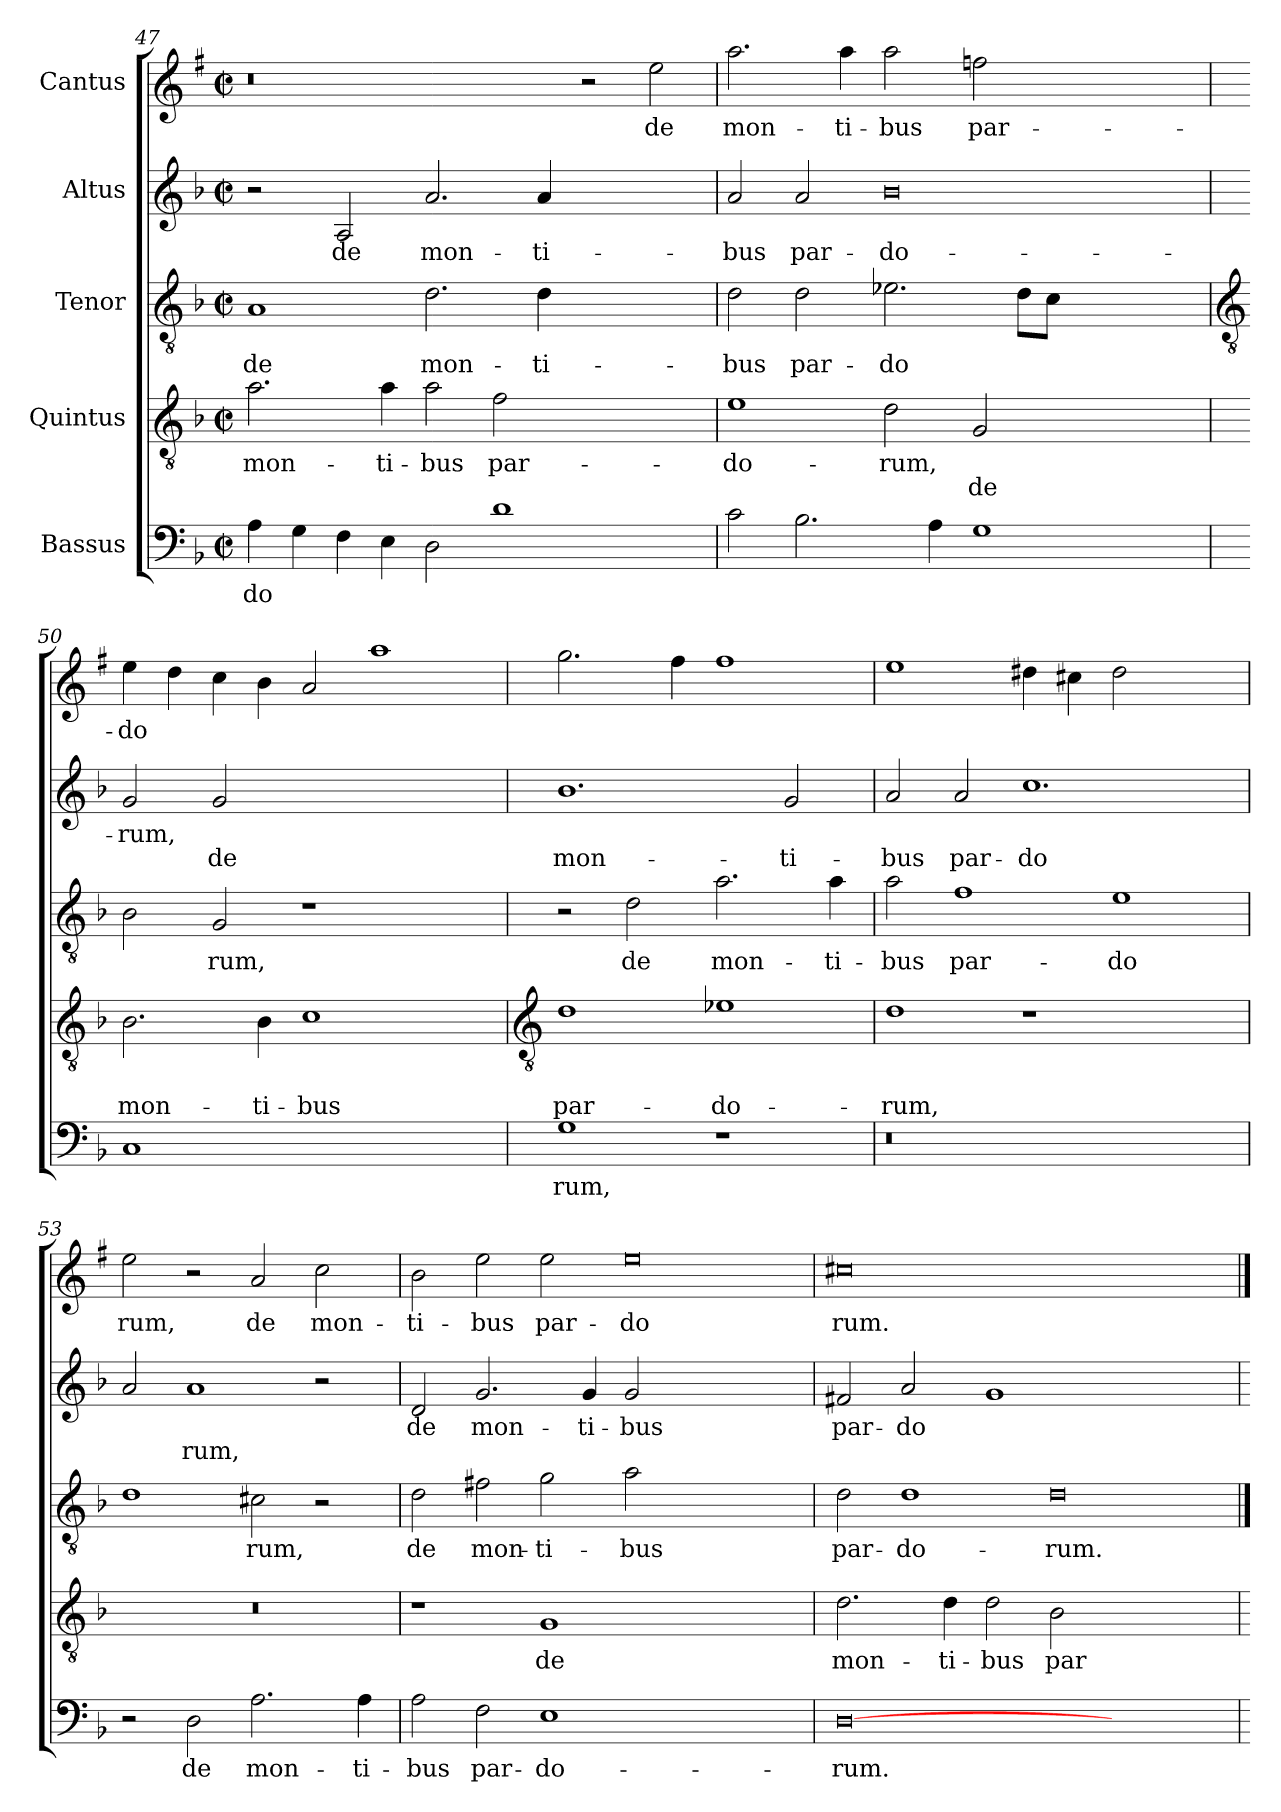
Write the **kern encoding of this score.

**kern	**text	**kern	**text	**text	**kern	**text	**kern	**text	**text	**kern	**text
*part5	*part5	*part4	*part4	*part4	*part3	*part3	*part2	*part2	*part2	*part1	*part1
*staff5	*staff5	*staff4	*staff4	*staff4	*staff3	*staff3	*staff2	*staff2	*staff2	*staff1	*staff1
*I"Bassus	*	*I"Quintus	*	*	*I"Tenor	*	*I"Altus	*	*	*I"Cantus	*
*clefF4	*	*clefGv2	*	*	*clefGv2	*	*clefG2	*	*	*clefG2	*
*	*	*	*	*	*	*	*	*	*	*ITrd1c2	*
*k[b-]	*	*k[b-]	*	*	*k[b-]	*	*k[b-]	*	*	*k[b-]	*
*F:	*	*F:	*	*	*F:	*	*F:	*	*	*F:	*
*M4/2	*	*M4/2	*	*	*M4/2	*	*M4/2	*	*	*M4/2	*
*met(c|)	*	*met(c|)	*	*	*met(c|)	*	*met(c|)	*	*	*met(c|)	*
=47	=47	=47	=47	=47	=47	=47	=47	=47	=47	=47	=47
!	!LO:LY:b	!	!LO:LY:b	!	!	!LO:LY:b	!	!	!	!	!
*	*	*	*	*	*	*	*	*	*	*^	*
4A	-do	2.a	mon-	.	1A	de	2r	.	.	0r	0ryy	.
4G	.	.	.	.	.	.	.	.	.	.	.	.
!	!	!	!	!	!	!	!	!LO:LY:b	!	!	!	!
4F	.	.	.	.	.	.	2A	de	.	.	.	.
!	!	!	!LO:LY:b	!	!	!	!	!	!	!	!	!
4E	.	4a	-ti-	.	.	.	.	.	.	.	.	.
!	!	!	!LO:LY:b	!	!	!LO:LY:b	!	!LO:LY:b	!	!	!	!
2D	.	2a	-bus	.	2.d	mon-	2.a	mon-	.	.	.	.
!	!	!	!LO:LY:b	!	!	!	!	!	!	!	!	!
1d	.	2f	par-	.	.	.	.	.	.	.	.	.
!	!	!	!	!	!	!LO:LY:b	!	!LO:LY:b	!	!	!	!
.	.	.	.	.	4d	-ti-	4a	-ti-	.	.	.	.
.	.	1ryy	.	.	1ryy	.	1ryy	.	.	2r	1ryy	.
!	!	!	!	!	!	!	!	!	!	!	!	!LO:LY:b
2ryy	.	.	.	.	.	.	.	.	.	2dd	.	de
=49	=49	=49	=49	=49	=49	=49	=49	=49	=49	=49	=49	=49
!	!	!	!LO:LY:b	!	!	!LO:LY:b	!	!LO:LY:b	!	!	!	!LO:LY:b
2c	.	1e	-do-	.	2d	-bus	2a	-bus	.	2.gg	0ryy	mon-
!	!	!	!	!	!	!LO:LY:b	!	!LO:LY:b	!	!	!	!
2.B-	.	.	.	.	2d	par-	2a	par-	.	.	.	.
!	!	!	!	!	!	!	!	!	!	!	!	!LO:LY:b
.	.	.	.	.	.	.	.	.	.	4gg	.	-ti-
!	!	!	!LO:LY:b	!	!	!LO:LY:b	!	!LO:LY:b	!	!	!	!LO:LY:b
.	.	2d	-rum,	.	2.e-X	-do	0b-	-do-	.	2gg	.	-bus
4A	.	.	.	.	.	.	.	.	.	.	.	.
!	!	!	!	!LO:LY:b	!	!	!	!	!	!	!	!LO:LY:b
1G	.	2G	.	de	.	.	.	.	.	2ee-X	.	par-
.	.	.	.	.	8dL	.	.	.	.	.	.	.
.	.	.	.	.	8cJ	.	.	.	.	.	.	.
.	.	1ryy	.	.	1ryy	.	.	.	.	1ryy	1ryy	.
2ryy	.	.	.	.	.	.	.	.	.	.	.	.
*	*	*	*	*	*	*	*	*	*	*v	*v	*
!!LO:LB:g=z
=50	=50	=50	=50	=50	=50	=50	=50	=50	=50	=50	=50
*	*	*	*	*	*clefGv2	*	*	*	*	*	*
!	!	!	!	!LO:LY:b	!	!	!	!LO:LY:b	!	!	!LO:LY:b
1C	.	2.B-	.	mon-	2B-	.	2g	-rum,	.	4dd	-do
.	.	.	.	.	.	.	.	.	.	4cc	.
!	!	!	!	!	!	!LO:LY:b	!	!	!LO:LY:b	!	!
.	.	.	.	.	2G	rum,	2g	.	de	4b-	.
!	!	!	!	!LO:LY:b	!	!	!	!	!	!	!
.	.	4B-	.	-ti-	.	.	.	.	.	4a	.
!	!	!	!	!LO:LY:b	!	!	!	!	!	!	!
1.ryy	.	1c	.	-bus	1r	.	1.ryy	.	.	2g	.
.	.	.	.	.	.	.	.	.	.	1gg	.
.	.	2ryy	.	.	2ryy	.	.	.	.	.	.
!!LO:LB:g=z
=51	=51	=51	=51	=51	=51	=51	=51	=51	=51	=51	=51
*	*	*clefGv2	*	*	*	*	*	*	*	*	*
!	!LO:LY:b	!	!	!LO:LY:b	!	!	!	!	!LO:LY:b	!	!
1G	rum,	1d	.	par-	2r	.	1.b-	.	mon-	2.ff	.
!	!	!	!	!	!	!LO:LY:b	!	!	!	!	!
.	.	.	.	.	2d	de	.	.	.	.	.
.	.	.	.	.	.	.	.	.	.	4ee	.
!	!	!	!	!LO:LY:b	!	!LO:LY:b	!	!	!	!	!
1r	.	1e-X	.	-do-	2.a	mon-	.	.	.	1ee	.
!	!	!	!	!	!	!	!	!	!LO:LY:b	!	!
.	.	.	.	.	.	.	2g	.	-ti-	.	.
!	!	!	!	!	!	!LO:LY:b	!	!	!	!	!
.	.	.	.	.	4a	-ti-	.	.	.	.	.
=52	=52	=52	=52	=52	=52	=52	=52	=52	=52	=52	=52
!	!	!	!	!LO:LY:b	!	!LO:LY:b	!	!	!LO:LY:b	!	!
0r	.	1d	.	-rum,	2a	-bus	2a	.	-bus	1dd	.
!	!	!	!	!	!	!LO:LY:b	!	!	!LO:LY:b	!	!
.	.	.	.	.	1f	par-	2a	.	par-	.	.
!	!	!	!	!	!	!	!	!	!LO:LY:b	!	!
.	.	1r	.	.	.	.	1.cc	.	-do	4cc#	.
.	.	.	.	.	.	.	.	.	.	4b	.
!	!	!	!	!	!	!LO:LY:b	!	!	!	!	!
.	.	.	.	.	1e	-do	.	.	.	2cc#	.
2ryy	.	2ryy	.	.	.	.	.	.	.	2ryy	.
=53	=53	=53	=53	=53	=53	=53	=53	=53	=53	=53	=53
!	!	!	!	!	!	!	!	!	!	!	!LO:LY:b
2r	.	0r	.	.	1d	.	2a	.	.	2dd	rum,
!	!LO:LY:b	!	!	!	!	!	!	!	!LO:LY:b	!	!
2D	de	.	.	.	.	.	1a	.	rum,	2r	.
!	!LO:LY:b	!	!	!	!	!LO:LY:b	!	!	!	!	!LO:LY:b
2.A	mon-	.	.	.	2c#	rum,	.	.	.	2g	de
!	!	!	!	!	!	!	!	!	!	!	!LO:LY:b
.	.	.	.	.	2r	.	2r	.	.	2b-	mon-
!	!LO:LY:b	!	!	!	!	!	!	!	!	!	!
4A	-ti-	.	.	.	.	.	.	.	.	.	.
=54	=54	=54	=54	=54	=54	=54	=54	=54	=54	=54	=54
!	!LO:LY:b	!	!	!	!	!LO:LY:b	!	!LO:LY:b	!	!	!LO:LY:b
2A	-bus	1r	.	.	2d	de	2d	de	.	2a	-ti-
!	!LO:LY:b	!	!	!	!	!LO:LY:b	!	!LO:LY:b	!	!	!LO:LY:b
2F	par-	.	.	.	2f#X	mon-	2.g	mon-	.	2dd	-bus
!	!LO:LY:b	!	!LO:LY:b	!	!	!LO:LY:b	!	!	!	!	!LO:LY:b
1E	-do-	1G	de	.	2g	-ti-	.	.	.	2dd	par-
!	!	!	!	!	!	!	!	!LO:LY:b	!	!	!
.	.	.	.	.	.	.	4g	-ti-	.	.	.
!	!	!	!	!	!	!LO:LY:b	!	!LO:LY:b	!	!	!LO:LY:b
.	.	.	.	.	2a	-bus	2g	-bus	.	0dd	-do
1.ryy	.	1.ryy	.	.	1.ryy	.	1.ryy	.	.	.	.
=55	=55	=55	=55	=55	=55	=55	=55	=55	=55	=55	=55
!	!LO:LY:b	!	!LO:LY:b	!	!	!LO:LY:b	!	!LO:LY:b	!	!	!LO:LY:b
[0D	-rum.	2.d	mon-	.	2d	par-	2f#X	par-	.	0bn	rum.
!	!	!	!	!	!	!LO:LY:b	!	!LO:LY:b	!	!	!
.	.	.	.	.	1d	-do-	2a	-do	.	.	.
!	!	!	!LO:LY:b	!	!	!	!	!	!	!	!
.	.	4d	-ti-	.	.	.	.	.	.	.	.
!	!	!	!LO:LY:b	!	!	!	!	!	!	!	!
.	.	2d	-bus	.	.	.	1g	.	.	.	.
!	!	!	!LO:LY:b	!	!	!LO:LY:b	!	!	!	!	!
.	.	2B-	par-	.	0d	-rum.	.	.	.	.	.
1.ryy	.	1.ryy	.	.	.	.	1.ryy	.	.	1.ryy	.
=	==	=	==	==	==	==	=	==	==	==	==
*-	*-	*-	*-	*-	*-	*-	*-	*-	*-	*-	*-
